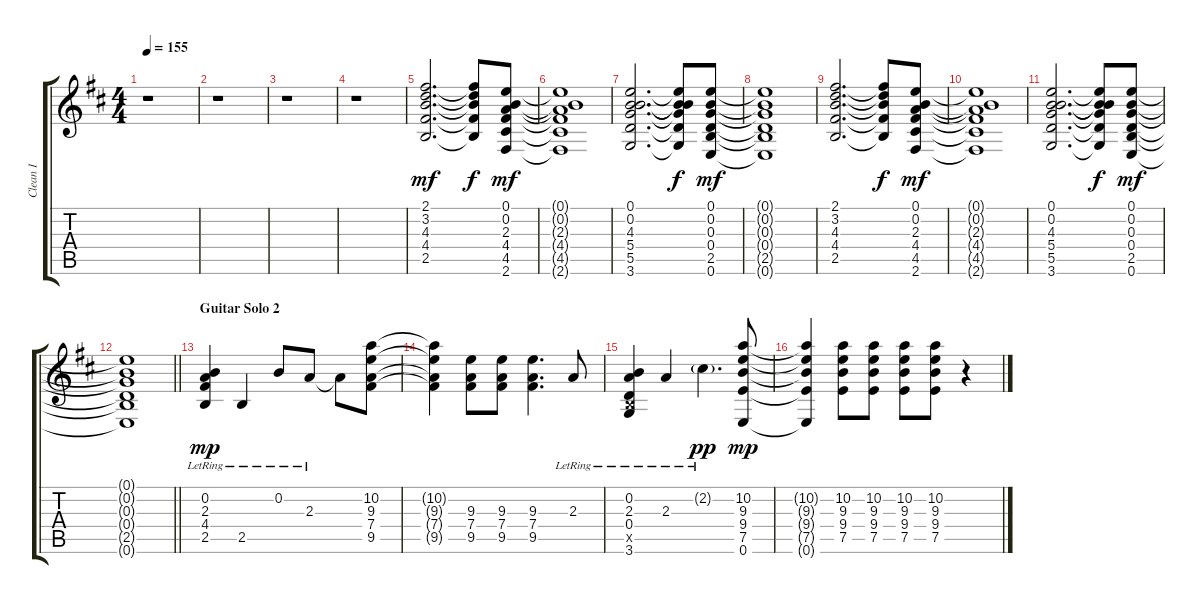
\track ("Clean I" "Clean I") {instrument acousticguitarnylon}
\staff {score tabs}
\tuning (E4 B3 G3 D3 A2 E2) {hide}
\ts (4 4)
\tempo 155
\clef g2
\ks d
r.1{dy mp} |
r.1 |
r.1 |
r.1 |
(2.1 3.2 4.3 4.4 2.5).2{d dy mf} (2.1{t} 3.2{t} 4.3{t} 4.4{t} 2.5{t}).8{dy f} (0.1 0.2 2.3 4.4 4.5 2.6).8{dy mf} |
(0.1{t} 0.2{t} 2.3{t} 4.4{t} 4.5{t} 2.6{t}).1 |
(0.1 0.2 4.3 5.4 5.5 3.6).2{d} (0.1{t} 0.2{t} 4.3{t} 5.4{t} 5.5{t} 3.6{t}).8{dy f} (0.1 0.2 0.3 0.4 2.5 0.6).8{dy mf} |
(0.1{t} 0.2{t} 0.3{t} 0.4{t} 2.5{t} 0.6{t}).1 |
(2.1 3.2 4.3 4.4 2.5).2{d} (2.1{t} 3.2{t} 4.3{t} 4.4{t} 2.5{t}).8{dy f} (0.1 0.2 2.3 4.4 4.5 2.6).8{dy mf} |
(0.1{t} 0.2{t} 2.3{t} 4.4{t} 4.5{t} 2.6{t}).1 |
(0.1 0.2 4.3 5.4 5.5 3.6).2{d} (0.1{t} 0.2{t} 4.3{t} 5.4{t} 5.5{t} 3.6{t}).8{dy f} (0.1 0.2 0.3 0.4 2.5 0.6).8{dy mf} |
\barLineRight lightlight
(0.1{t} 0.2{t} 0.3{t} 0.4{t} 2.5{t} 0.6{t}).1 |
\section ("" "Guitar Solo 2")
(0.2{lr} 2.3{lr} 4.4{lr} 2.5{lr}).4{dy mp} 2.5{lr}.4 0.2{lr}.8 2.3{lr}.8 2.3{t}.8 (10.2 9.3 7.4 9.5).8 |
(10.2{t} 9.3{t} 7.4{t} 9.5{t}).4 (9.3 7.4 9.5).8 (9.3 7.4 9.5).8 (9.3 7.4 9.5).4{d} 2.3{lr}.8 |
(0.2{lr} 2.3{lr} 0.4{lr} 2.5{x} 3.6{lr}).4 2.3{lr}.4 2.2{g lr}.4{d dy pp} (10.2 9.3 9.4 7.5 0.6).8{dy mp} |
(10.2{t} 9.3{t} 9.4{t} 7.5{t} 0.6{t}).4 (10.2 9.3 9.4 7.5).8 (10.2 9.3 9.4 7.5).8 (10.2 9.3 9.4 7.5).8 (10.2 9.3 9.4 7.5).8 r.4
